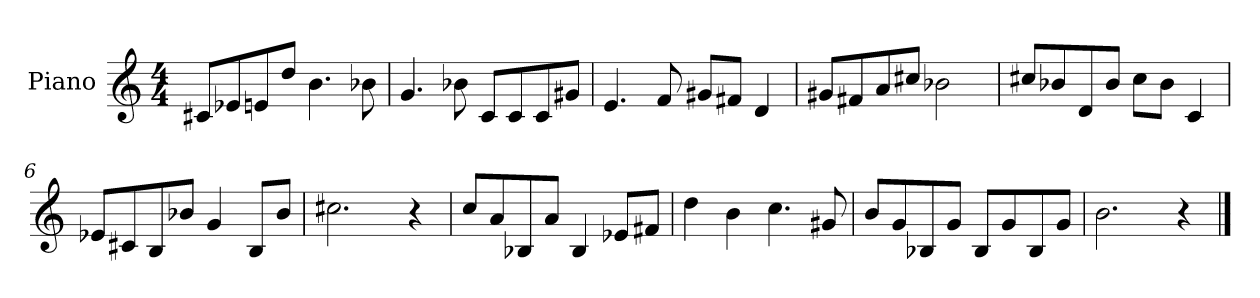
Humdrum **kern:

**kern
*part1
*staff1
*I"Piano
*I'Pno.
*clefG2
*k[]
*M4/4
*MM120
=1
8c#X/L
8e-X/
8en/
8dd/J
4.b\
8b-X\
=2
4.g/
8b-X\
8c/L
8c/
8c/
8g#X/J
=3
4.e/
8f/
8g#X/L
8f#X/J
4d/
=4
8g#X/L
8f#X/
8a/
8cc#X/J
2b-X\
=5
8cc#X/L
8b-X/
8d/
8b-/J
8cc#\L
8b-\J
4c/
!!LO:LB:g=z
=6
8e-X/L
8c#X/
8B/
8b-X/J
4g/
8B/L
8b-/J
=7
2.cc#X\
4r
=8
8cc/L
8a/
8B-X/
8a/J
4B-/
8e-X/L
8f#X/J
=9
4dd\
4b\
4.cc\
8g#X/
=10
8b/L
8g/
8B-X/
8g/J
8B-/L
8g/
8B-/
8g/J
=11
2.b\
4r
==
*-
